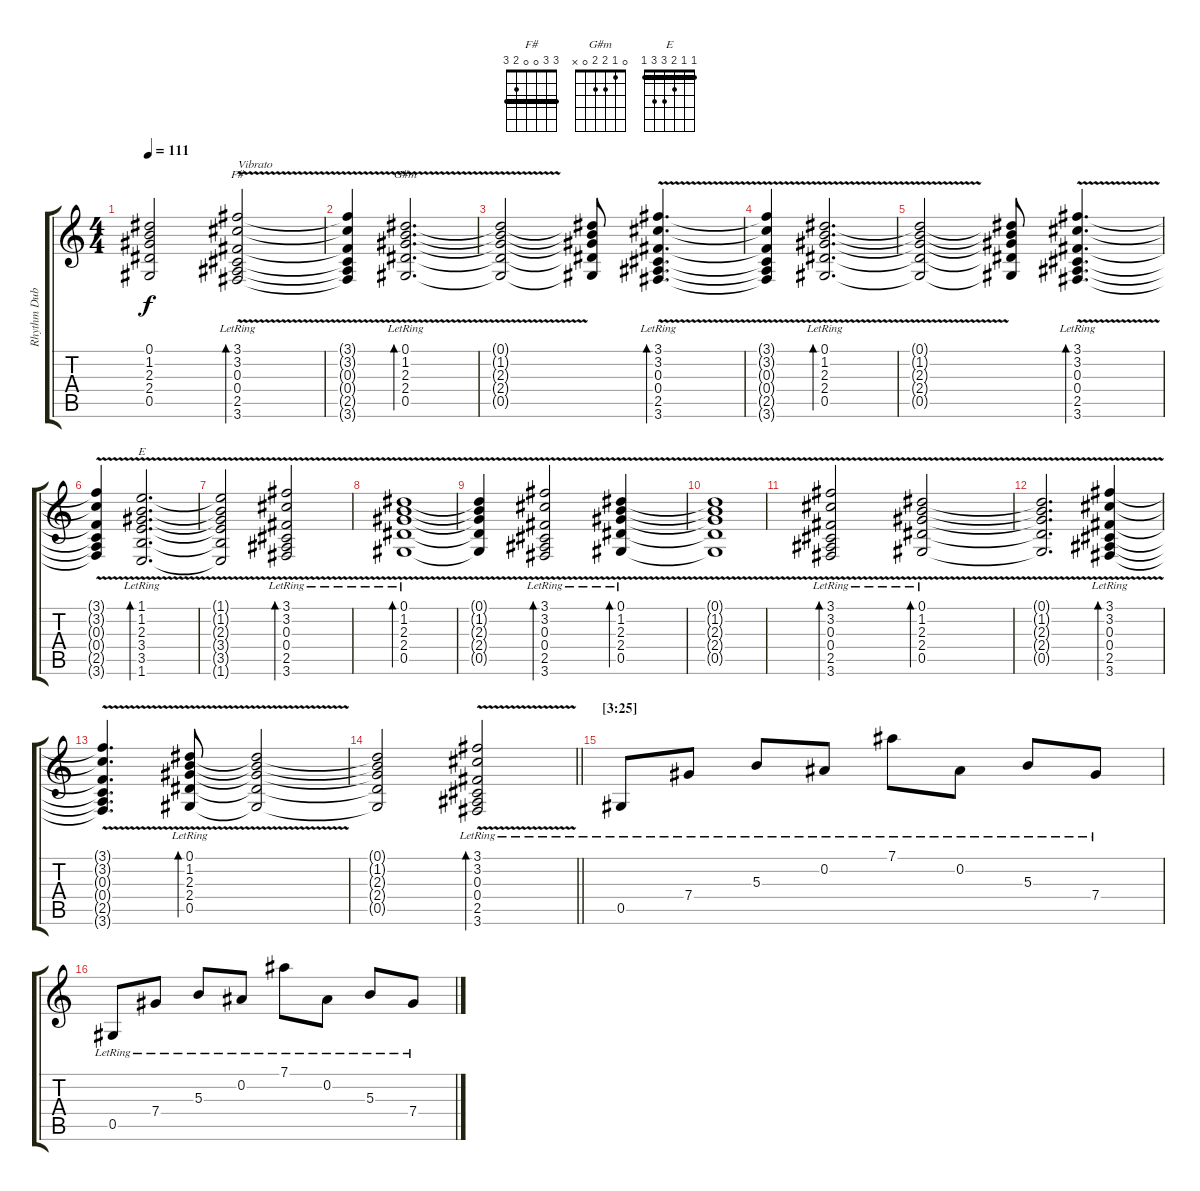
\track ("Rhythm Dub" "Rhythm Dub") {instrument acousticguitarnylon}
\staff {score tabs}
\tuning (Eb4 Bb3 Gb3 Db3 Ab2 Eb2) {hide}
\chord ("F#" 3 3 0 0 2 3) {barre 3}
\chord ("G#m" 0 1 2 2 0 x)
\chord ("E" 1 1 2 3 3 1) {barre 1}
\ts (4 4)
\tempo 111
\clef g2
\ks c
(0.1{t} 1.2{t} 2.3{t} 2.4{t} 0.5{t}).2{dy f} (3.1{v lr} 3.2{v lr} 0.3{v lr} 0.4{v lr} 2.5{v lr} 3.6{v lr}).2{bd 480 ch "F#" txt "Vibrato"} |
(3.1{t} 3.2{t} 0.3{t} 0.4{t} 2.5{t} 3.6{t}).4 (0.1{v lr} 1.2{v lr} 2.3{v lr} 2.4{v lr} 0.5{v lr}).2{d bd 480 ch "G#m"} |
(0.1{t} 1.2{t} 2.3{t} 2.4{t} 0.5{t}).2 (0.1{t} 1.2{t} 2.3{t} 2.4{t} 0.5{t}).8 (3.1{v lr} 3.2{v lr} 0.3{v lr} 0.4{v lr} 2.5{v lr} 3.6{v lr}).4{d bd 480} |
(3.1{t} 3.2{t} 0.3{t} 0.4{t} 2.5{t} 3.6{t}).4 (0.1{v lr} 1.2{v lr} 2.3{v lr} 2.4{v lr} 0.5{v lr}).2{d bd 480} |
(0.1{t} 1.2{t} 2.3{t} 2.4{t} 0.5{t}).2 (0.1{t} 1.2{t} 2.3{t} 2.4{t} 0.5{t}).8 (3.1{v lr} 3.2{v lr} 0.3{v lr} 0.4{v lr} 2.5{v lr} 3.6{v lr}).4{d bd 480} |
(3.1{t} 3.2{t} 0.3{t} 0.4{t} 2.5{t} 3.6{t}).4 (1.1{v lr} 1.2{v lr} 2.3{v lr} 3.4{v lr} 3.5{v lr} 1.6{v lr}).2{d bd 480 ch "E"} |
(1.1{t} 1.2{t} 2.3{t} 3.4{t} 3.5{t} 1.6{t}).2 (3.1{v lr} 3.2{v lr} 0.3{v lr} 0.4{v lr} 2.5{v lr} 3.6{v lr}).2{bd 480} |
(0.1{v lr} 1.2{v lr} 2.3{v lr} 2.4{v lr} 0.5{v lr}).1{bd 480} |
(0.1{t} 1.2{t} 2.3{t} 2.4{t} 0.5{t}).4 (3.1{v lr} 3.2{v lr} 0.3{v lr} 0.4{v lr} 2.5{v lr} 3.6{v lr}).2{bd 480} (0.1{v lr} 1.2{v lr} 2.3{v lr} 2.4{v lr} 0.5{v lr}).4{bd 480} |
(0.1{t} 1.2{t} 2.3{t} 2.4{t} 0.5{t}).1 |
(3.1{v lr} 3.2{v lr} 0.3{v lr} 0.4{v lr} 2.5{v lr} 3.6{v lr}).2{bd 480} (0.1{v lr} 1.2{v lr} 2.3{v lr} 2.4{v lr} 0.5{v lr}).2{bd 480} |
(0.1{t} 1.2{t} 2.3{t} 2.4{t} 0.5{t}).2{d} (3.1{v lr} 3.2{v lr} 0.3{v lr} 0.4{v lr} 2.5{v lr} 3.6{v lr}).4{bd 480} |
(3.1{t} 3.2{t} 0.3{t} 0.4{t} 2.5{t} 3.6{t}).4{d} (0.1{v lr} 1.2{v lr} 2.3{v lr} 2.4{v lr} 0.5{v lr}).8{bd 480} (0.1{t} 1.2{t} 2.3{t} 2.4{t} 0.5{t}).2 |
\barLineRight lightlight
(0.1{t} 1.2{t} 2.3{t} 2.4{t} 0.5{t}).2 (3.1{v lr} 3.2{v lr} 0.3{v lr} 0.4{v lr} 2.5{v lr} 3.6{v lr}).2{bd 480} |
\section ("" "[3:25]")
0.5{lr}.8 7.4{lr}.8 5.3{lr}.8 0.2{lr}.8 7.1{lr}.8 0.2{lr}.8 5.3{lr}.8 7.4{lr}.8 |
0.5{lr}.8 7.4{lr}.8 5.3{lr}.8 0.2{lr}.8 7.1{lr}.8 0.2{lr}.8 5.3{lr}.8 7.4{lr}.8
